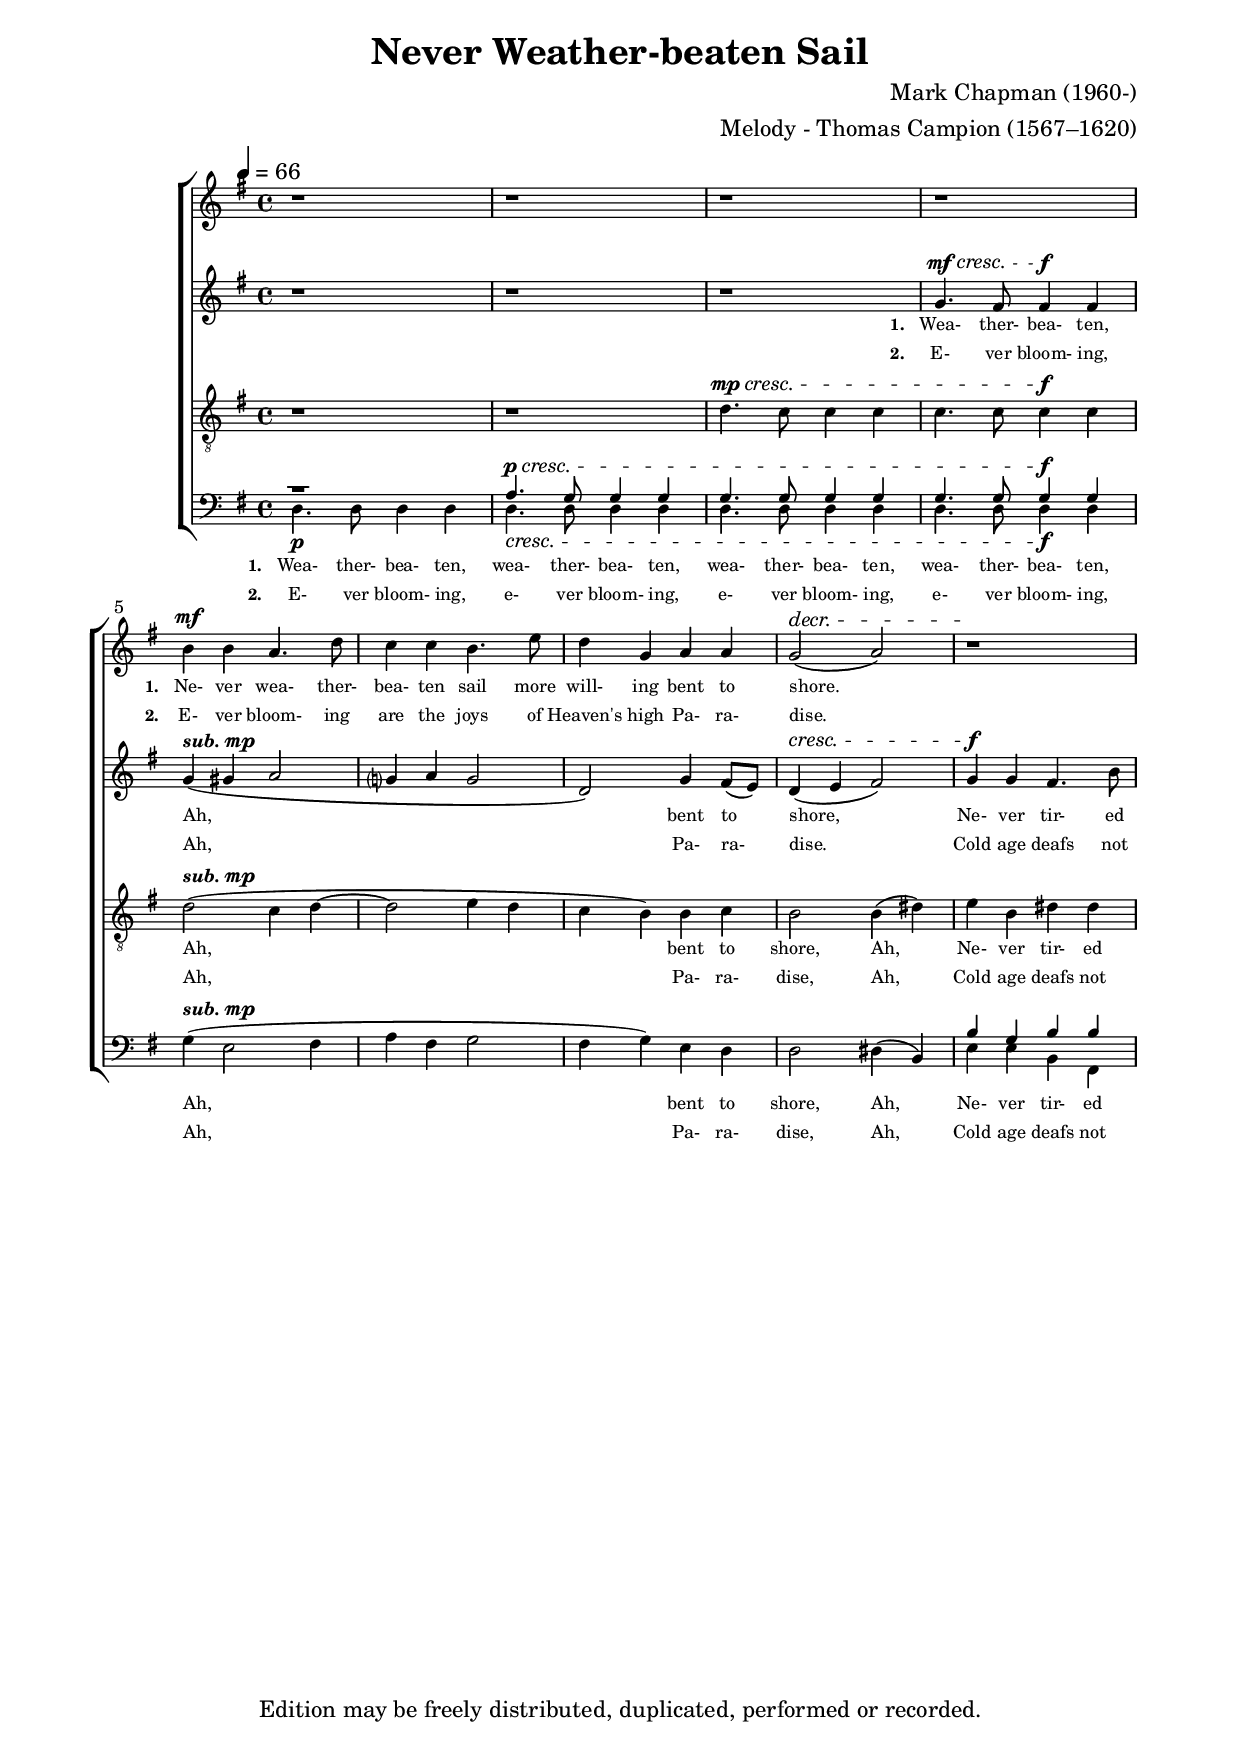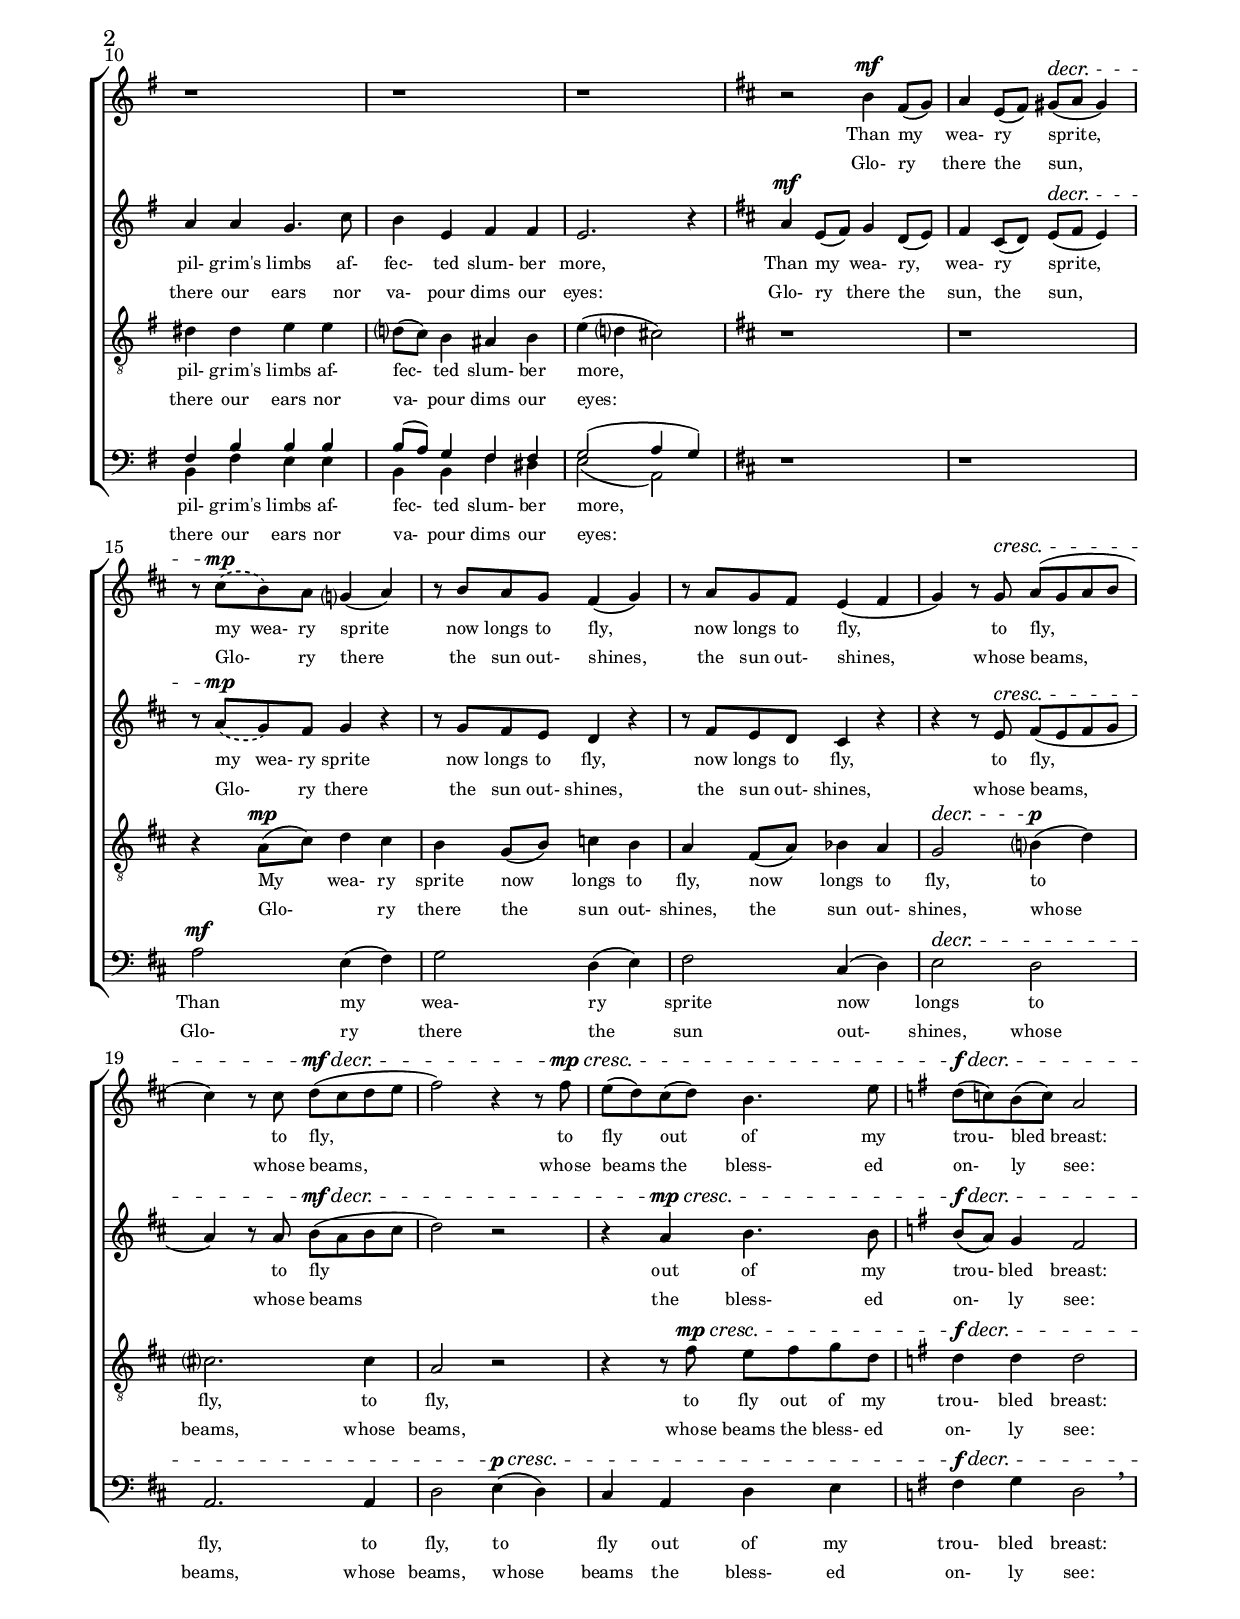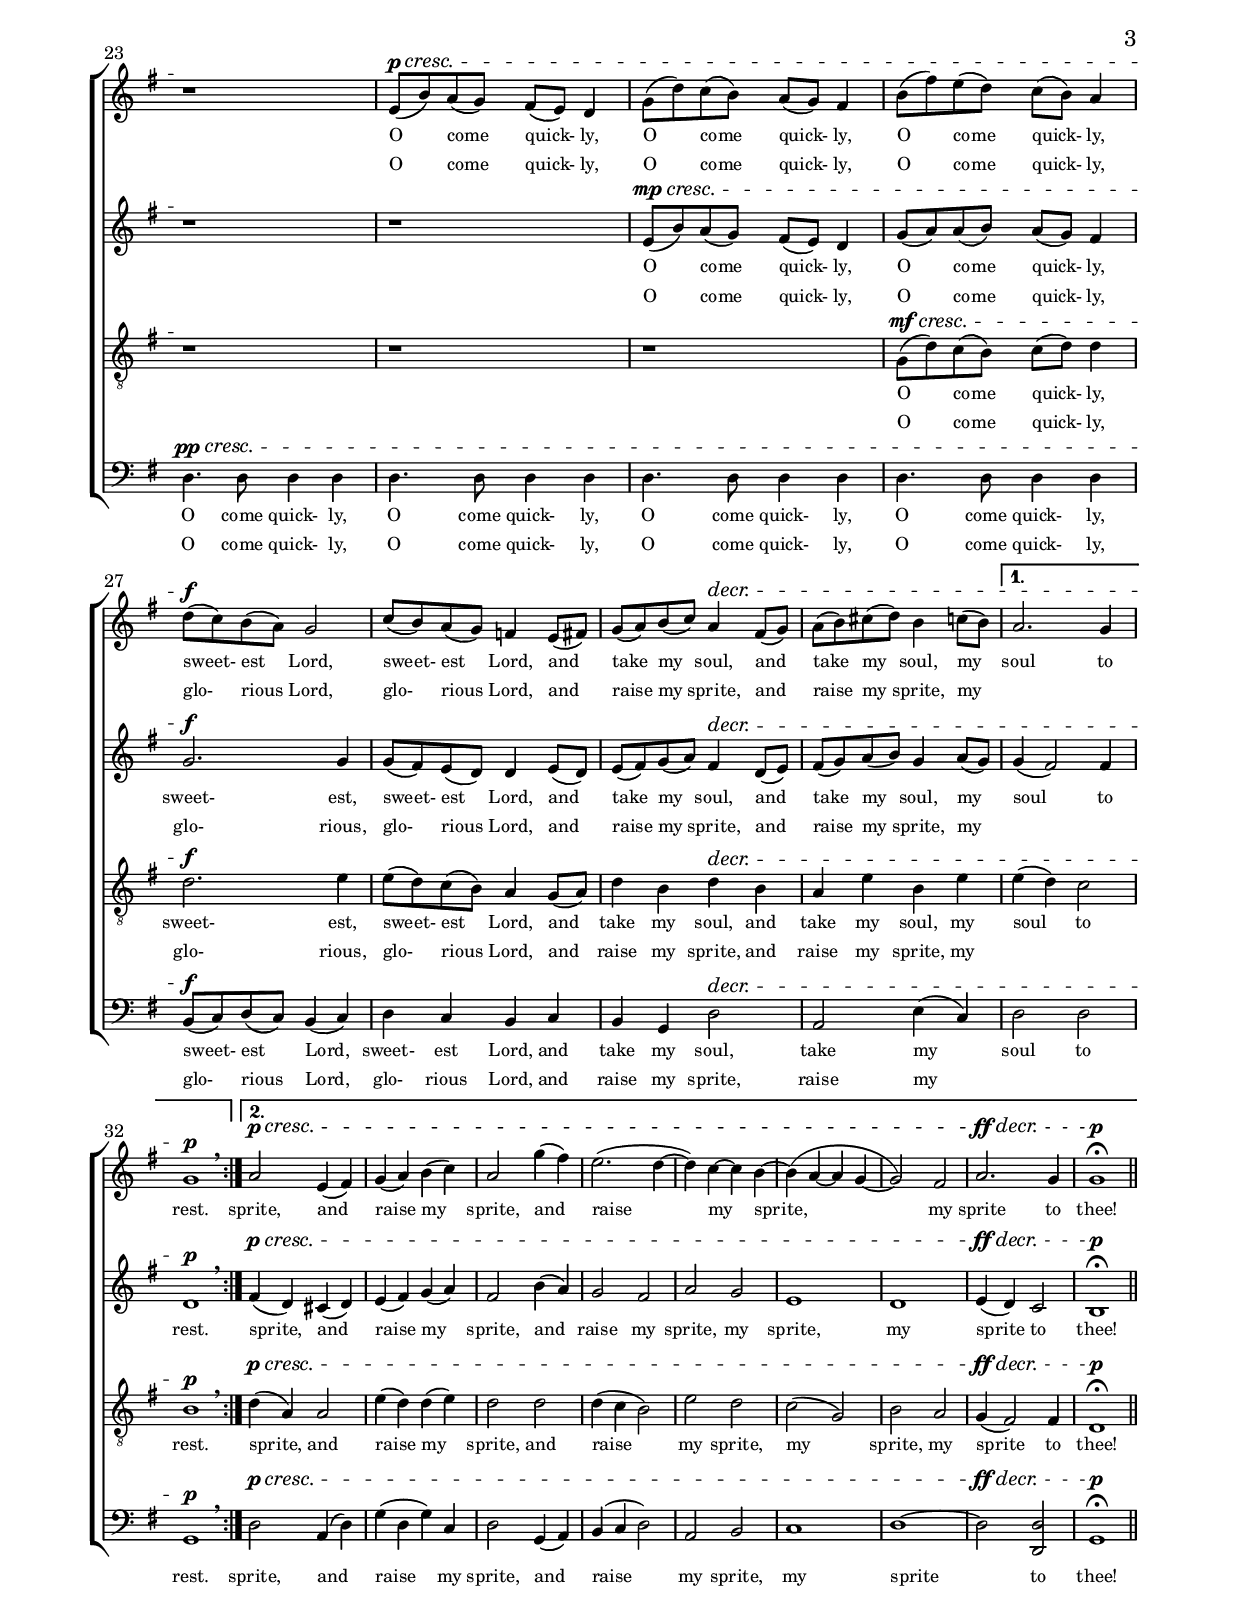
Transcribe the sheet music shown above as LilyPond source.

#(set-default-paper-size "a4")
\paper {
  #(set-paper-size "a4")
  top-margin = 0.5\cm
  bottom-margin = 0.5\cm
  left-margin = 1.75\cm
  line-width = 17.5\cm
  head-separation = 0.2\cm
  foot-separation = 0.2\cm
  ragged-bottom=##t
  print-page-number=##t
}
\header {
  title = "Never Weather-beaten Sail"
  composer = "Mark Chapman (1960-)"
  arranger = "Melody - Thomas Campion (1567–1620)"
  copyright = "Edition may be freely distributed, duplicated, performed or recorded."
}
     \version "2.11.57"
     global = {
%
%acoustic grand
%bright acoustic
%electric grand
%electric piano 1
%electric piano 2
        \key g \major
        \time 4/4
        \dynamicUp
	\crescTextCresc
	\dimTextDecr
        \set midiInstrument = "acoustic grand"
	\override Score.BarNumber #'extra-offset = #'( 2.0 . 1.0 )
	\override Score.MetronomeMark #'extra-offset = #'( -2.0 . 0.0 )
	\override Staff.VerticalAxisGroup #'minimum-Y-extent = #'(-1.5 . 1.5)
     }
    
     mpsub = \markup { \bold \italic sub. \dynamic mp }
 
     sopMusic = \relative c'' {
	\tiny \tempo 4=66
	\repeat volta 2 {
	r1 r r r 
	b4\mf b a4. d8 c4 c b4. e8 d4 g, a a g2\>( a) 
	r1\! r r r 
	\key d \major 
	r2 b4\mf fis8( g) a4 e8( fis) gis8\>( a gis4) r8 \slurDashed cis\mp( b) \slurSolid a g?4( a) r8 b a g fis4( g) 
		r8 a g fis e4( fis g) 
	r8 g\< a (g a b cis4) r8 cis d\mf\>( cis d e fis2) r4 r8 fis8\mp\< e( d) cis( d) b4. e8 \key g \major d\f\>( c!) b( c) a2 
	r1\! e8\p\<( b') a( g) fis( e) d4 g8( d') c( b) a( g) fis4 b8( fis') e( d) c( b) a4 
		d8\f( c) b( a) g2 c8( b) a( g) f4 e8( fis) g( a) b( c) a4\> fis8( g) a( b) cis( d) b4 c8( b) 
	}
	\alternative {
		{ a2. g4 g1\p\breathe }
		{ a2\p\< e4( fis) g( a) b( c) a2 g'4( fis) e2.( d4~d) c~c b~b( a4~a g~g2) fis a2.\ff\> g4 g1\p\fermata }
%		{ a2 e4( fis) g( a) b( c) a2 g'4( fis) e( d) c( b) a2 g a( g fis2.) g4 g1 }
	}
	\bar "||" 
     }
     
     altoMusic = \relative c'' {
	\tiny
	r1 r r g4.\mf\< fis8 fis4\f fis g^\mpsub (gis a2 g?4 a g2 d2) g4 fis8( e) d4\<( e fis2) 
	g4\f g fis4. b8 a4 a g4. c8 b4 e, fis fis e2. r4 
	\key d \major 
	a4\mf e8( fis) g4 d8( e) fis4 cis8( d) e8\>( fis e4) r8 \slurDashed a\mp( g) \slurSolid fis g4 r r8 g fis e d4 r 
		r8 fis e d cis4 r 
	r r8 e\< fis (e fis g a4) r8 a b\mf\>( a b cis d2)
	r2 r4 a\mp\< b4. b8 \key g \major b\f\>( a) g4 fis2 
	r1\! r e8\mp\<( b') a( g) fis( e) d4 g8( a) a( b) a( g) fis4 g2.\f g4
	g8( fis) e( d) d4 e8( d) e( fis) g( a) fis4\> d8( e) fis( g) a( b) g4 a8( g) g4( fis2) fis4 d1\p\breathe 
	fis4\p\<( d) cis( d) e( fis) g( a) fis2 b4( a) g2 fis a g e1 d1 e4\ff\>( d) c2 b1\p\fermata
     }
     
     tenorMusic = \relative c' {
	\tiny
	r1 r1 d4.\mp\< c8 c4 c c4. c8 c4\f c
	d2^\mpsub(c4 d~d2 e4 d c b) b c b2 b4( dis) 
	e4 b dis dis dis dis e e d?8( c) b4 ais b e( d? cis2)
	\key d \major 
	r1 r r4 a8\mp( cis) d4 cis b g8( b) c4 b a fis8( a) bes4 a g2\> b?4\p( d) cis?2. cis4 a2
	r2 r4 r8 fis'8\mp\< e fis g d \key g \major d4\f\> d d2 
	r1\! r r g,8\mf\<( d') c( b) c( d) d4 d2.\f e4 
	e8( d) c( b) a4 g8( a) d4 b d\> b a e' b e e( d) c2 b1\p\breathe 
	d4\p\<( a) a2 e'4( d) d( e) d2 d d4( c b2) e d c( g) b a g4\ff\>( fis2) fis4 d1\p\fermata
     }

     bassMusic = \relative c' {
	\tiny 
	<<{\voiceOne r1 a4.\p\< g8 g4 g g4. g8 g4 g g4. g8 g4\f g}
		\context Voice = "bassTwos" {\voiceTwo \tiny \crescTextCresc d4.\p d8 d4 d d4.\< d8 d4 d d4. d8 d4 d d4. d8 d4\f d 
		\dimTextDecr }>>	
	\oneVoice  
	g^\mpsub( e2 fis4 a fis g2 fis4 g) e d d2 dis4( b)
	<<{\voiceOne b' g b b fis b b b b8( a) g4 fis fis g2( a4 g) }
		\context Voice = "bassTwos" {\voiceTwo e4 e b fis b fis' e e b b fis'4 dis e2( a,)}>>\oneVoice 
	\key d \major 
	r1 r a'2\mf e4( fis) g2 d4( e) fis2 cis4( d) e2\> d a2. a4 d2 e4\p\<( d) cis a d e \key g \major fis4\f\> g d2\breathe 
	d4.\pp\< d8 d4 d d4. d8 d4 d d4. d8 d4 d d4. d8 d4 d b8\f( c) d( c) b4( c) d c b c b g d'2\> a e'4( c) d2 d g,1\p\breathe
	d'2\p\< a4( d) g( d g) c, d2 g,4( a) b( c d2) a b c1 d~d2\ff\> <d, d'> g1\p\fermata 
     }

      sopWords = \lyricmode { \set fontSize = #-3
%\tiny 
\set stanza = "1. "
	Ne- ver wea- ther- bea- ten sail more will- ing bent to shore.
	Than my wea- ry sprite, my__wea- ry sprite now longs to fly, now longs to fly, to fly, to fly, to fly out of my trou- bled breast:
	O come quick- ly, O come quick- ly, O come quick- ly, sweet- est Lord, sweet- est Lord, 
		and take my soul, and take my soul, my soul to rest.
	sprite, and raise my sprite, and raise my sprite, my sprite to thee!
      }

      sopVTwoWords = \lyricmode { \set fontSize = #-3 \set stanza = "2. "
	E- ver bloom- ing are the joys of Heaven's high Pa- ra- dise.
	Glo- ry there the sun, Glo- ry there the sun out- shines, the sun out- shines, whose beams, whose beams, 
		whose beams the bless- ed on- ly see:
	O come quick- ly, O come quick- ly, O come quick- ly, glo- rious Lord, glo- rious Lord, 
		and raise my sprite, and raise my sprite, my 
      }

      altWords = \lyricmode { \set fontSize = #-3 \set stanza = "1. "
	Wea- ther- bea- ten, 
	Ah, bent to shore,  
	Ne- ver tir- ed pil- grim's limbs af- fec- ted slum- ber more,
	Than my wea- ry, wea- ry sprite, my___wea- ry sprite now longs to fly, now longs to fly, to fly, to fly 
		out of my trou- bled breast:
	O come quick- ly, O come quick- ly, sweet- est, sweet- est Lord, 
		and take my soul, and take my soul, my soul to rest.
	sprite, and raise my sprite, and raise my sprite, my sprite, my sprite to thee!
      }

     altVTwoWords = \lyricmode { \set fontSize = #-3 \set stanza = "2. "
	E- ver bloom- ing, 
	Ah, Pa- ra- dise. 
	Cold age deafs not there our ears nor va- pour dims our eyes:
	Glo- ry there the sun, the sun, Glo- ry there the sun out- shines, the sun out- shines, whose beams, whose beams 
		the bless- ed on- ly see:
	O come quick- ly, O come quick- ly, glo- rious, glo- rious Lord, 
		and raise my sprite, and raise my sprite, my 
      }

      tenWords = \lyricmode { \set fontSize = #-3
	\skip 1 \skip 1 \skip 1 \skip 1 \skip 1 \skip 1 \skip 1 \skip 1 
	Ah, bent to shore, Ah, 
	Ne- ver tir- ed pil- grim's limbs af- fec- ted slum- ber more,
	My wea- ry sprite now longs to fly, now longs to fly, to fly, to fly, to fly out of my trou- bled breast:
	O come quick- ly, sweet- est, sweet- est Lord, 
		and take my soul, and take my soul, my soul to rest.
	sprite, and raise my sprite, and raise my sprite, my sprite, my sprite to thee!
      }

      tenVTwoWords = \lyricmode { \set fontSize = #-3
	\skip 1 \skip 1 \skip 1 \skip 1 \skip 1 \skip 1 \skip 1 \skip 1 
	Ah, Pa- ra- dise, Ah, 
	Cold age deafs not there our ears nor va- pour dims our eyes:
	Glo- \skip 4 ry there the sun out- shines, the sun out- shines, whose beams, whose beams, 
		whose beams the bless- ed on- ly see:
	O come quick- ly, glo- rious, glo- rious Lord, 
		and raise my sprite, and raise my sprite, my 
      }

      bassWords = \lyricmode { \set fontSize = #-3 
	\skip 1 \skip 1 \skip 1 \skip 1 \skip 1 \skip 1 \skip 1 \skip 1 \skip 1 \skip 1 \skip 1 \skip 1 
%	Wea- ther- bea- ten, wea- ther- bea- ten, wea- ther- bea- ten, wea- ther- bea- ten, 
	Ah, bent to shore, Ah,  
	Ne- ver tir- ed pil- grim's limbs af- fec- ted slum- ber more,
	Than my wea- ry sprite now longs to fly, to fly, to fly out of my trou- bled breast:
	O come quick- ly, O come quick- ly, O come quick- ly, O come quick- ly, sweet- est Lord, sweet- est Lord, 
		and take my soul, take my soul to rest.
	sprite, and raise my sprite, and raise my sprite, my sprite to thee!
      }

      bassTwoWords = \lyricmode { \set fontSize = #-3 \set stanza = "1. "
	Wea- ther- bea- ten, wea- ther- bea- ten, wea- ther- bea- ten, wea- ther- bea- ten, 
      }

      bassVTwoWords = \lyricmode { \set fontSize = #-3 
	\skip 1 \skip 1 \skip 1 \skip 1 \skip 1 \skip 1 \skip 1 \skip 1 \skip 1 \skip 1 \skip 1 \skip 1 
%	E- ver bloom- ing, e- ver bloom- ing, e- ver bloom- ing, e- ver bloom- ing, 
	Ah, Pa- ra- dise, Ah, 
	Cold age deafs not there our ears nor va- pour dims our eyes:
	Glo- ry there the sun out- shines, whose beams, whose beams, 
		whose beams the bless- ed on- ly see:
	O come quick- ly, O come quick- ly, O come quick- ly, O come quick- ly, glo- rious Lord, glo- rious Lord, 
		and raise my sprite, raise my  
      }

      bassTwoVTwoWords = \lyricmode { \set fontSize = #-3 \set stanza = "2. "
	E- ver bloom- ing, e- ver bloom- ing, e- ver bloom- ing, e- ver bloom- ing, 
      }

     \score {
        \context ChoirStaff <<
           \context Staff = sopranos \with {
			fontSize = #-2
			\override StaffSymbol #'staff-space = #(magstep -3)
      }
	   <<
%	      \set Staff.midiInstrument = "viola"
%	     \set Staff.midiInstrument = "choir aahs"
              \context Voice =
                sopranos { \oneVoice << \global \sopMusic >> }
           >>
           \context Lyrics = sopranos \lyricsto sopranos \sopWords
           \new Lyrics \lyricsto sopranos \sopVTwoWords

           \context Staff = altos \with {
			fontSize = #-2
			\override StaffSymbol #'staff-space = #(magstep -3)
      }
	   <<
%	      \set Staff.midiInstrument = "viola"
%	     \set Staff.midiInstrument = "choir aahs"
              \context Voice =
                altos { \oneVoice << \global \altoMusic >> }
           >>
           \context Lyrics = altos \lyricsto altos \altWords
           \new Lyrics \lyricsto altos \altVTwoWords

           \context Staff = tenors \with {
			fontSize = #-2
			\override StaffSymbol #'staff-space = #(magstep -3)
      }
	   <<
%	      \set Staff.midiInstrument = "cello"
%	     \set Staff.midiInstrument = "choir aahs"
              \clef "G_8"
              \context Voice =
                tenors { \oneVoice << \global \tenorMusic >> }
           >>
           \context Lyrics = tenors \lyricsto tenors \tenWords
           \new Lyrics \lyricsto tenors \tenVTwoWords

           \context Staff = basses \with {
			fontSize = #-2
			\override StaffSymbol #'staff-space = #(magstep -3)
      }
	   <<
%	      \set Staff.midiInstrument = "cello"
              \clef bass
              \context Voice =
                basses { \oneVoice << \global \bassMusic >> }
           >>
           \context Lyrics = basses \lyricsto basses \bassWords
           \new Lyrics \lyricsto bassTwos \bassTwoWords
           \new Lyrics \lyricsto basses \bassVTwoWords
           \new Lyrics \lyricsto bassTwos \bassTwoVTwoWords

%       \new PianoStaff \with {
%			fontSize = #-1
%			\override StaffSymbol #'staff-space = #(magstep -2)
%      } 
%	<<
%       \set PianoStaff.fontSize = #-1
%         \new Staff <<
%	\new Voice \with { \remove "Dynamic_engraver" }
%           \set Staff.printPartCombineTexts = ##f
%           \set Staff.midiInstrument = "acoustic grand"
%           \partcombine
%           << \global \sopMusic >>
%           << \global \altoMusic >>
%         >>

%         \new Staff <<
%	\new Voice \with { \remove "Dynamic_engraver" }
%           \clef bass
%           \set Staff.printPartCombineTexts = ##f
%           \set Staff.midiInstrument = "acoustic grand"
%           \partcombine
%           << \global \tenorMusic >>
%           << \global \bassMusic >>
%         >>
%        >>

        >>

        \midi {
          }
        \layout {
           \context {
              % a little smaller so lyrics
              % can be closer to the staff
           }
        }
     }
